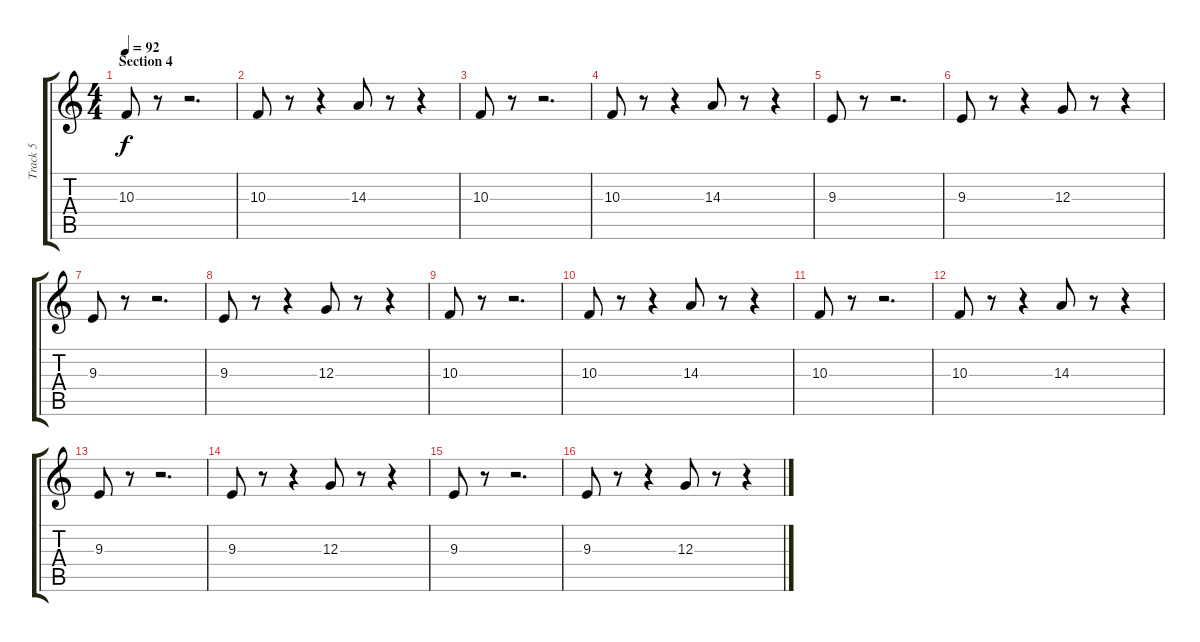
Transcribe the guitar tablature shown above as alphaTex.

\track ("Track 5" "Track 5") {instrument fx5brightness}
\staff {score tabs}
\tuning (E4 B3 G3 D3 A2 E2) {hide}
\ts (4 4)
\section ("" "Section 4")
\tempo 92
\clef g2
\ks c
10.3.8{dy f volume 8} r.8 r.2{d} |
10.3.8 r.8 r.4 14.3.8 r.8 r.4 |
10.3.8 r.8 r.2{d} |
10.3.8 r.8 r.4 14.3.8 r.8 r.4 |
9.3.8{volume 7} r.8 r.2{d} |
9.3.8 r.8 r.4 12.3.8 r.8 r.4 |
9.3.8 r.8 r.2{d} |
9.3.8 r.8 r.4 12.3.8 r.8 r.4 |
10.3.8{volume 5} r.8 r.2{d} |
10.3.8 r.8 r.4 14.3.8 r.8 r.4 |
10.3.8 r.8 r.2{d} |
10.3.8 r.8 r.4 14.3.8 r.8 r.4 |
9.3.8{volume 4} r.8 r.2{d} |
9.3.8 r.8 r.4 12.3.8 r.8 r.4 |
9.3.8 r.8 r.2{d} |
9.3.8 r.8 r.4 12.3.8 r.8 r.4
